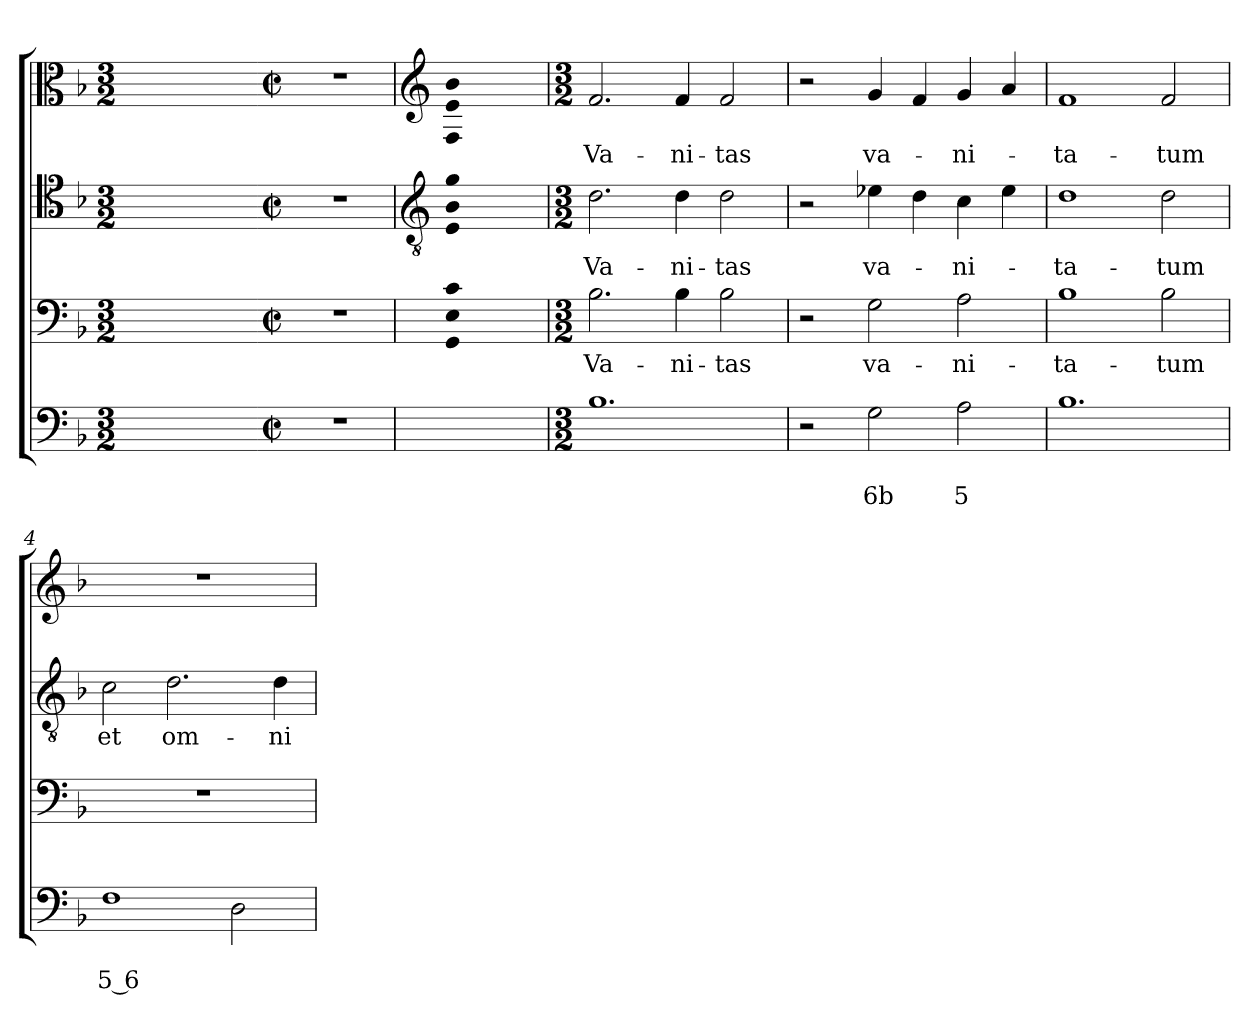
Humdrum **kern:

**kern	**text	**text	**kern	**text	**kern	**text	**kern	**text
*part4	*part4	*part4	*part3	*part3	*part2	*part2	*part1	*part1
*staff4	*staff4	*staff4	*staff3	*staff3	*staff2	*staff2	*staff1	*staff1
*clefF4	*	*	*clefF4	*	*clefC4	*	*clefC3	*
*k[b-]	*	*	*k[b-]	*	*k[b-]	*	*k[b-]	*
*F:	*	*	*F:	*	*F:	*	*F:	*
*M3/2	*	*	*M3/2	*	*M3/2	*	*M3/2	*
=	=	=	=	=	=	=	=	=
1.ryy	.	.	1.ryy	.	1.ryy	.	1.ryy	.
=1X-	=1X-	=1X-	=1X-	=1X-	=1X-	=1X-	=1X-	=1X-
*M2/2	*	*	*M2/2	*	*M2/2	*	*M2/2	*
*met(c|)	*	*	*met(c|)	*	*met(c|)	*	*met(c|)	*
1r	.	.	1r	.	1r	.	1r	.
=2X	=2X	=2X	=2X	=2X	=2X	=2X	=2X	=2X
*	*	*	*	*	*clefGv2	*	*clefG2	*
!	!	!	!LO:N:n=1:head=solid	!	!	!	!	!
!	!	!	!LO:N:n=2:head=solid	!	!	!	!	!
!	!	!	!LO:N:n=3:head=solid	!	!LO:N:n=1:head=solid	!	!	!
!	!	!	!	!	!LO:N:n=2:head=solid	!	!	!
!	!	!	!	!	!LO:N:n=3:head=solid	!	!LO:N:n=1:head=solid	!
!	!	!	!	!	!	!	!LO:N:n=2:head=solid	!
!	!	!	!	!	!	!	!LO:N:n=3:head=solid	!
1ryy	.	.	1GG! 1E! 1c!	.	1E! 1B-! 1g!	.	1F! 1e! 1b-!	.
=1	=1	=1	=1	=1	=1	=1	=1	=1
*M3/2	*	*	*M3/2	*	*M3/2	*	*M3/2	*
!	!	!	!	!LO:LY:b	!	!	!	!
!	!	!	!	!	!	!LO:LY:b	!	!
!	!	!	!	!	!	!	!	!LO:LY:b
1.B-	.	.	2.B-\	Va-	2.d\	Va-	2.f/	Va-
!	!	!	!	!LO:LY:b	!	!	!	!
!	!	!	!	!	!	!LO:LY:b	!	!
!	!	!	!	!	!	!	!	!LO:LY:b
.	.	.	4B-\	-ni-	4d\	-ni-	4f/	-ni-
!	!	!	!	!LO:LY:b	!	!	!	!
!	!	!	!	!	!	!LO:LY:b	!	!
!	!	!	!	!	!	!	!	!LO:LY:b
.	.	.	2B-\	-tas	2d\	-tas	2f/	-tas
=2	=2	=2	=2	=2	=2	=2	=2	=2
2r	.	.	2r	.	2r	.	2r	.
!	!	!LO:LY:b	!	!	!	!	!	!
!	!	!	!	!LO:LY:b	!	!	!	!
!	!	!	!	!	!	!LO:LY:b	!	!
!	!	!	!	!	!	!	!	!LO:LY:b
2G\	.	6b	2G\	va-	4e-X\	va-	4g/	va-
.	.	.	.	.	4d\	.	4f/	.
!	!	!LO:LY:b	!	!	!	!	!	!
!	!	!	!	!LO:LY:b	!	!	!	!
!	!	!	!	!	!	!LO:LY:b	!	!
!	!	!	!	!	!	!	!	!LO:LY:b
2A\	.	5	2A\	-ni-	4c\	-ni-	4g/	-ni-
.	.	.	.	.	4e-\	.	4a/	.
=3	=3	=3	=3	=3	=3	=3	=3	=3
!	!	!	!	!LO:LY:b	!	!	!	!
!	!	!	!	!	!	!LO:LY:b	!	!
!	!	!	!	!	!	!	!	!LO:LY:b
1.B-	.	.	1B-	-ta-	1d	-ta-	1f	-ta-
!	!	!	!	!LO:LY:b	!	!	!	!
!	!	!	!	!	!	!LO:LY:b	!	!
!	!	!	!	!	!	!	!	!LO:LY:b
.	.	.	2B-\	-tum	2d\	-tum	2f/	-tum
=4	=4	=4	=4	=4	=4	=4	=4	=4
!	!	!LO:LY:b	!	!	!	!	!	!
!	!	!	!	!	!	!LO:LY:b	!	!
1F	.	5 6	1.r	.	2c\	et	1.r	.
!	!	!	!	!	!	!LO:LY:b	!	!
.	.	.	.	.	2.d\	om-	.	.
2D\	.	.	.	.	.	.	.	.
!	!	!	!	!	!	!LO:LY:b	!	!
.	.	.	.	.	4d\	-ni-	.	.
=	=	=	=	=	=	=	=	=
*-	*-	*-	*-	*-	*-	*-	*-	*-
